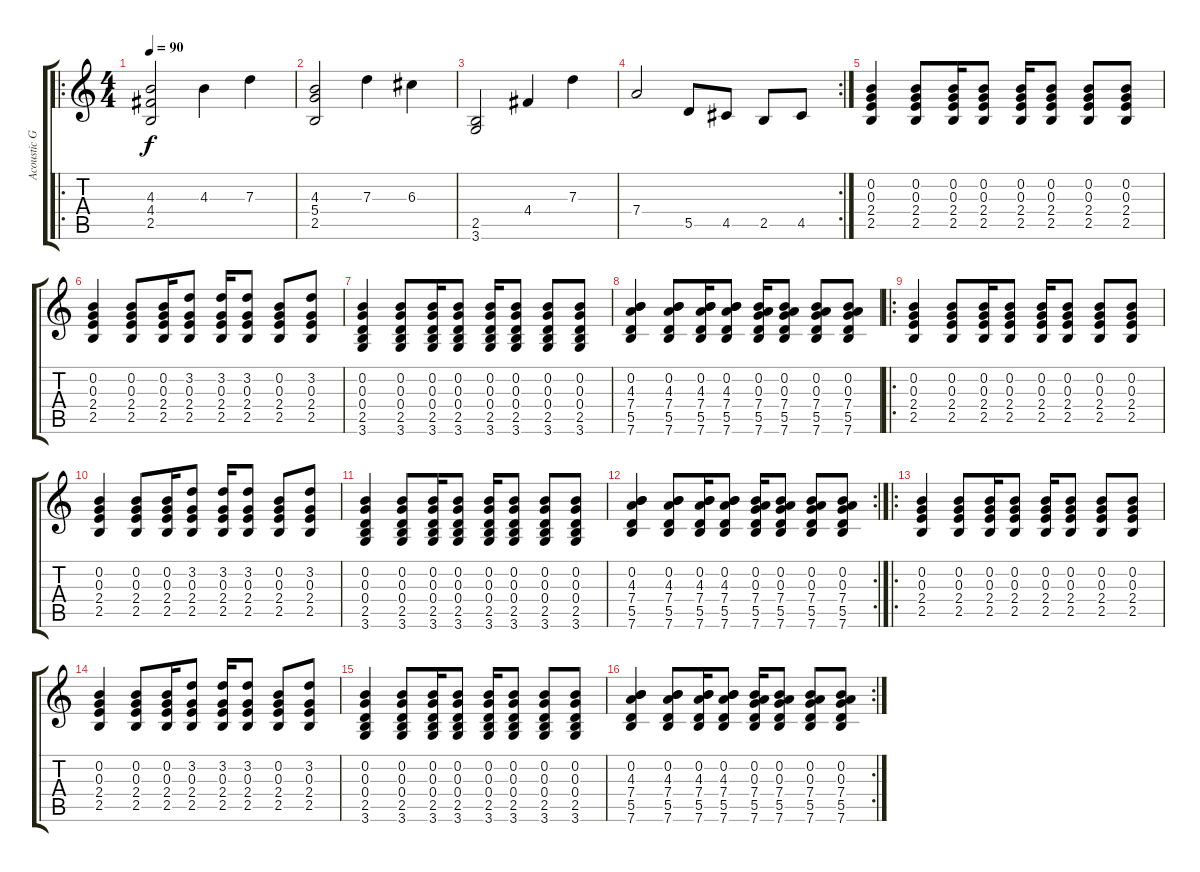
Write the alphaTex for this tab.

\track ("Acoustic Guitar" "Acoustic G") {instrument acousticguitarsteel}
\staff {score tabs}
\tuning (E4 B3 G3 D3 A2 E2) {hide}
\ro
\ts (4 4)
\tempo 90
\clef g2
\ks c
(4.3 4.4 2.5).2{dy f instrument distortionguitar} 4.3.4 7.3.4 |
(4.3 5.4 2.5).2 7.3.4 6.3.4 |
(2.5 3.6).2 4.4.4 7.3.4 |
\rc 2
7.4.2 5.5.8 4.5.8 2.5.8 4.5.8 |
(0.2 0.3 2.4 2.5).4{instrument acousticguitarsteel} (0.2 0.3 2.4 2.5).8 (0.2 0.3 2.4 2.5).16 (0.2 0.3 2.4 2.5).8 (0.2 0.3 2.4 2.5).16 (0.2 0.3 2.4 2.5).8 (0.2 0.3 2.4 2.5).8 (0.2 0.3 2.4 2.5).8 |
(0.2 0.3 2.4 2.5).4 (0.2 0.3 2.4 2.5).8 (0.2 0.3 2.4 2.5).16 (3.2 0.3 2.4 2.5).8 (3.2 0.3 2.4 2.5).16 (3.2 0.3 2.4 2.5).8 (0.2 0.3 2.4 2.5).8 (3.2 0.3 2.4 2.5).8 |
(0.2 0.3 0.4 2.5 3.6).4 (0.2 0.3 0.4 2.5 3.6).8 (0.2 0.3 0.4 2.5 3.6).16 (0.2 0.3 0.4 2.5 3.6).8 (0.2 0.3 0.4 2.5 3.6).16 (0.2 0.3 0.4 2.5 3.6).8 (0.2 0.3 0.4 2.5 3.6).8 (0.2 0.3 0.4 2.5 3.6).8 |
(0.2 4.3 7.4 5.5 7.6).4 (0.2 4.3 7.4 5.5 7.6).8 (0.2 4.3 7.4 5.5 7.6).16 (0.2 4.3 7.4 5.5 7.6).8 (0.2 0.3 7.4 5.5 7.6).16 (0.2 0.3 7.4 5.5 7.6).8 (0.2 0.3 7.4 5.5 7.6).8 (0.2 0.3 7.4 5.5 7.6).8 |
\ro
(0.2 0.3 2.4 2.5).4{instrument acousticguitarsteel} (0.2 0.3 2.4 2.5).8 (0.2 0.3 2.4 2.5).16 (0.2 0.3 2.4 2.5).8 (0.2 0.3 2.4 2.5).16 (0.2 0.3 2.4 2.5).8 (0.2 0.3 2.4 2.5).8 (0.2 0.3 2.4 2.5).8 |
(0.2 0.3 2.4 2.5).4 (0.2 0.3 2.4 2.5).8 (0.2 0.3 2.4 2.5).16 (3.2 0.3 2.4 2.5).8 (3.2 0.3 2.4 2.5).16 (3.2 0.3 2.4 2.5).8 (0.2 0.3 2.4 2.5).8 (3.2 0.3 2.4 2.5).8 |
(0.2 0.3 0.4 2.5 3.6).4 (0.2 0.3 0.4 2.5 3.6).8 (0.2 0.3 0.4 2.5 3.6).16 (0.2 0.3 0.4 2.5 3.6).8 (0.2 0.3 0.4 2.5 3.6).16 (0.2 0.3 0.4 2.5 3.6).8 (0.2 0.3 0.4 2.5 3.6).8 (0.2 0.3 0.4 2.5 3.6).8 |
\rc 2
(0.2 4.3 7.4 5.5 7.6).4 (0.2 4.3 7.4 5.5 7.6).8 (0.2 4.3 7.4 5.5 7.6).16 (0.2 4.3 7.4 5.5 7.6).8 (0.2 0.3 7.4 5.5 7.6).16 (0.2 0.3 7.4 5.5 7.6).8 (0.2 0.3 7.4 5.5 7.6).8 (0.2 0.3 7.4 5.5 7.6).8 |
\ro
(0.2 0.3 2.4 2.5).4{instrument acousticguitarsteel} (0.2 0.3 2.4 2.5).8 (0.2 0.3 2.4 2.5).16 (0.2 0.3 2.4 2.5).8 (0.2 0.3 2.4 2.5).16 (0.2 0.3 2.4 2.5).8 (0.2 0.3 2.4 2.5).8 (0.2 0.3 2.4 2.5).8 |
(0.2 0.3 2.4 2.5).4 (0.2 0.3 2.4 2.5).8 (0.2 0.3 2.4 2.5).16 (3.2 0.3 2.4 2.5).8 (3.2 0.3 2.4 2.5).16 (3.2 0.3 2.4 2.5).8 (0.2 0.3 2.4 2.5).8 (3.2 0.3 2.4 2.5).8 |
(0.2 0.3 0.4 2.5 3.6).4 (0.2 0.3 0.4 2.5 3.6).8 (0.2 0.3 0.4 2.5 3.6).16 (0.2 0.3 0.4 2.5 3.6).8 (0.2 0.3 0.4 2.5 3.6).16 (0.2 0.3 0.4 2.5 3.6).8 (0.2 0.3 0.4 2.5 3.6).8 (0.2 0.3 0.4 2.5 3.6).8 |
\rc 2
(0.2 4.3 7.4 5.5 7.6).4 (0.2 4.3 7.4 5.5 7.6).8 (0.2 4.3 7.4 5.5 7.6).16 (0.2 4.3 7.4 5.5 7.6).8 (0.2 0.3 7.4 5.5 7.6).16 (0.2 0.3 7.4 5.5 7.6).8 (0.2 0.3 7.4 5.5 7.6).8 (0.2 0.3 7.4 5.5 7.6).8
